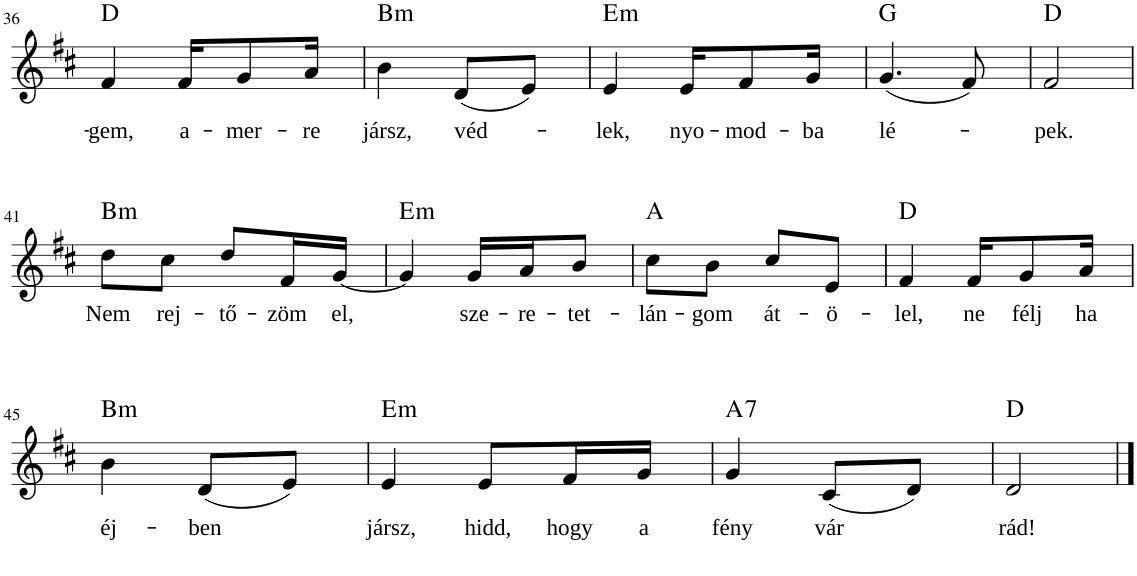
**kern	**text	**harte
*part1	*part1	*part1
*staff1	*staff1	*
*I"Voice	*	*
!!LO:PB:g=z
*clefG2	*	*
*k[f#c#]	*	*
*M2/4	*	*
=36	=36	=36
!	!LO:LY:b	!
4f#/	-gem,	D:maj
!	!LO:LY:b	!
16f#/KL	a-	.
!	!LO:LY:b	!
8g/	-mer-	.
!	!LO:LY:b	!
16a/Jk	-re	.
=37	=37	=37
!	!LO:LY:b	!LO:H:kt=m
4b\	jársz,	B:min
!	!LO:LY:b	!
(8d/L	véd-	.
8e/J)	.	.
=38	=38	=38
!	!LO:LY:b	!LO:H:kt=m
4e/	-lek,	E:min
!	!LO:LY:b	!
16e/KL	nyo-	.
!	!LO:LY:b	!
8f#/	-mod-	.
!	!LO:LY:b	!
16g/Jk	-ba	.
=39	=39	=39
!	!LO:LY:b	!
(4.g/	lé-	G:maj
8f#/)	.	.
=40	=40	=40
!	!LO:LY:b	!
2f#/	-pek.	D:maj
!!LO:LB:g=z
=41	=41	=41
!	!LO:LY:b	!LO:H:kt=m
8dd\L	Nem	B:min
!	!LO:LY:b	!
8cc#\J	rej-	.
!	!LO:LY:b	!
8dd/L	-tő-	.
!	!LO:LY:b	!
16f#/L	-zöm	.
!	!LO:LY:b	!
[16g/JJ	el,	.
=42	=42	=42
!	!	!LO:H:kt=m
4g/]	.	E:min
!	!LO:LY:b	!
16g/LL	sze-	.
!	!LO:LY:b	!
16a/J	-re-	.
!	!LO:LY:b	!
8b/J	-tet-	.
=43	=43	=43
!	!LO:LY:b	!
8cc#\L	-lán-	A:maj
!	!LO:LY:b	!
8b\J	-gom	.
!	!LO:LY:b	!
8cc#/L	át-	.
!	!LO:LY:b	!
8e/J	-ö-	.
=44	=44	=44
!	!LO:LY:b	!
4f#/	-lel,	D:maj
!	!LO:LY:b	!
16f#/KL	ne	.
!	!LO:LY:b	!
8g/	félj	.
!	!LO:LY:b	!
16a/Jk	ha	.
!!LO:LB:g=z
=45	=45	=45
!	!LO:LY:b	!LO:H:kt=m
4b\	éj-	B:min
!	!LO:LY:b	!
(8d/L	-ben	.
8e/J)	.	.
=46	=46	=46
!	!LO:LY:b	!LO:H:kt=m
4e/	jársz,	E:min
!	!LO:LY:b	!
8e/L	hidd,	.
!	!LO:LY:b	!
16f#/L	hogy	.
!	!LO:LY:b	!
16g/JJ	a	.
=47	=47	=47
!	!LO:LY:b	!LO:H:kt=7
4g/	fény	A:7
!	!LO:LY:b	!
(8c#/L	vár	.
8d/J)	.	.
=48	=48	=48
!	!LO:LY:b	!
2d/	rád!	D:maj
==	==	==
*-	*-	*-
